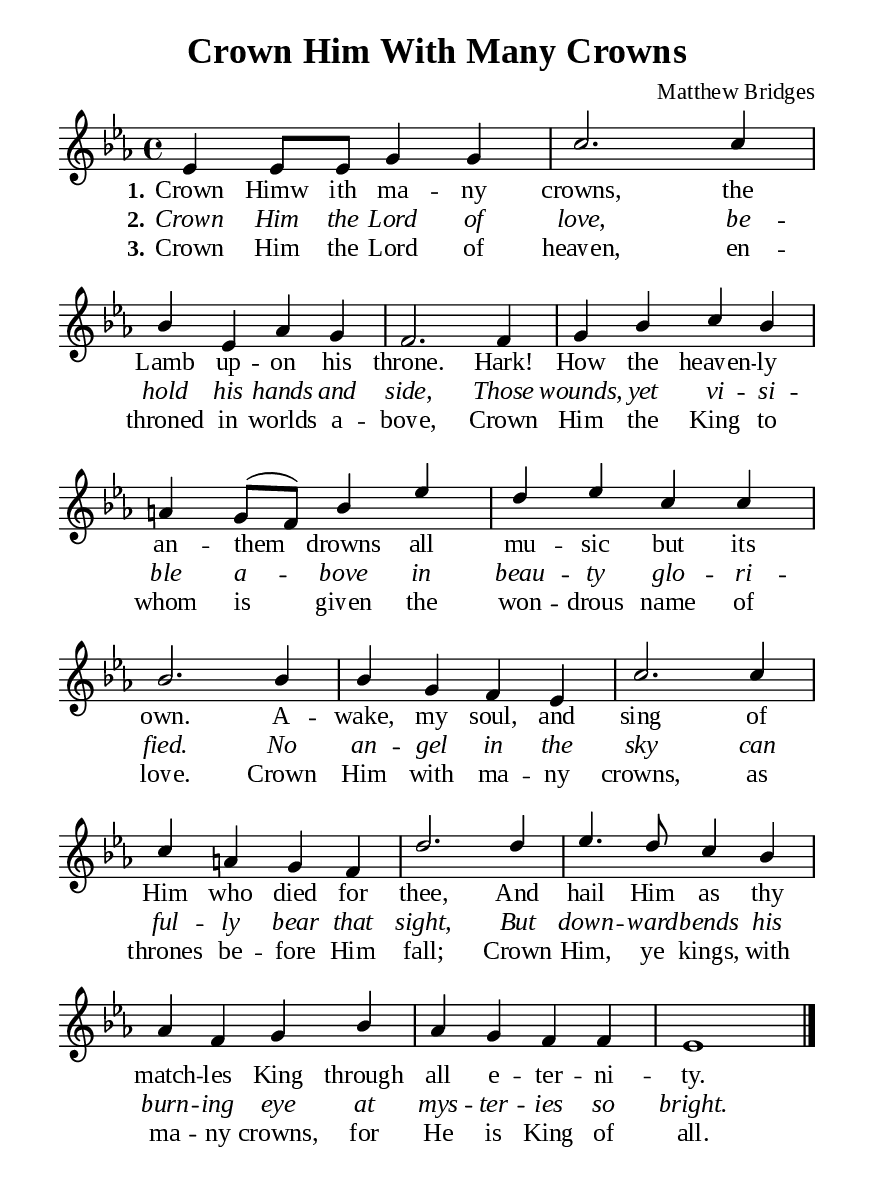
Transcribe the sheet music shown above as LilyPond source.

\version "2.18.2"

\header {
  title = "Crown Him With Many Crowns"
  composer = "Matthew Bridges"
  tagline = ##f
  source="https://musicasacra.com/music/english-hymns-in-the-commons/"
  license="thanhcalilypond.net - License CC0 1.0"
}

global= {
  \key ees \major
  \time 4/4
  \override Score.BarNumber.break-visibility = ##(#f #f #f)
  \override Lyrics.LyricSpace.minimum-distance = #2.0
}

\paper {
  #(set-paper-size "a5")
  top-margin = 5\mm
  bottom-margin = 5\mm
  left-margin = 10\mm
  right-margin = 10\mm
  indent = #0
  #(define fonts
	 (make-pango-font-tree "Liberation Serif"
	 		       "Liberation Serif"
			       "Liberation Serif"
			       (/ 20 20)))
  system-system-spacing = #'((basic-distance . 3) (padding . 3))
}

printItalic = \with {
  \override LyricText.font-shape = #'italic
}

% Verse music
musicVerseSoprano = \transpose d ees {
\relative c' {
  d4 d8 d fis4 fis |
  b2. b4 |
  a d, g fis |
  e2. e4 |
  fis a b a |
  gis fis8 (e) a4 d |
  cis d b b |
  a2. a4 |
  a fis e d |
  b'2. b4 |
  b gis fis e |
  cis'2. cis4 |
  d4. cis8 b4 a |
  g e fis a |
  g fis e e |
  d1 \bar "|."
}
}

% Verse lyrics
verseOne = \lyricmode {
  \set stanza = #"1."
  Crown Himw ith ma -- ny crowns, the Lamb up -- on his throne.
  Hark! How the heaven -- ly an -- them drowns all mu -- sic but its own.
  A -- wake, my soul, and sing of Him who died for thee,
  And hail Him as thy match -- les King through all e -- ter -- ni -- ty.
}

verseTwo = \lyricmode {
  \set stanza = #"2."
  Crown Him the Lord of love, be -- hold his hands and side,
  Those wounds, yet vi -- si -- ble a -- bove in beau -- ty glo -- ri -- fied.
  No an -- gel in the sky can ful -- ly bear that sight,
  But down -- ward -- bends his burn -- ing eye at mys -- ter -- ies so bright.
}

verseThree = \lyricmode {
  \set stanza = #"3."
  Crown Him the Lord of heaven, en -- throned in worlds a -- bove,
  Crown Him the King to whom is given the won -- drous name of love.
  Crown Him with ma -- ny crowns, as thrones be -- fore Him fall;
  Crown Him, ye kings, with ma -- ny crowns, for He is King of all.
}

% Layout
\score {
    \new ChoirStaff <<
      \new Staff <<
        \clef "treble"
        \new Voice = "sopranos" { \global \stemUp \slurUp \musicVerseSoprano }
      >>
      \new Lyrics \lyricsto sopranos \verseOne
      \new Lyrics \printItalic \lyricsto sopranos \verseTwo
      \new Lyrics \lyricsto sopranos \verseThree
    >>
}
